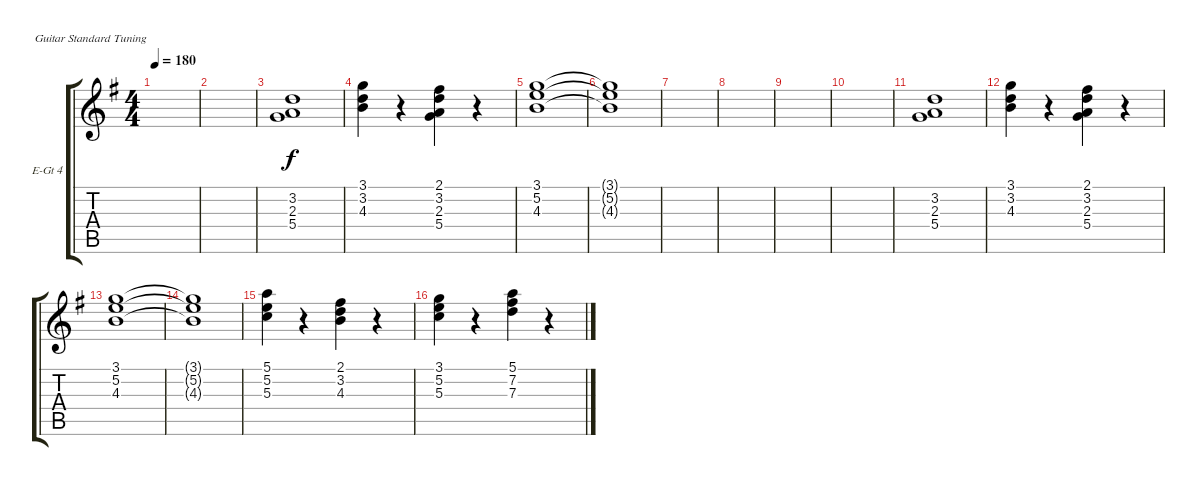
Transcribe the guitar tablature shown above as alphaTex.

\defaultSystemsLayout 4
\bracketExtendMode groupsimilarinstruments
\firstSystemTrackNameOrientation horizontal
\otherSystemsTrackNameOrientation horizontal
\track ("Electric Guitar 4" "E-Gt 4") {instrument electricguitarclean}
\staff {score tabs}
\tuning (E4 B3 G3 D3 A2 E2)
\ts (4 4)
\tempo 180
\clef g2
\ks g
|
|
(3.2 2.3 5.4).1 |
(3.1 3.2 4.3).4 r.4 (2.1 3.2 2.3 5.4).4 r.4 |
(3.1 5.2 4.3).1 |
(4.3{t} 5.2{t} 3.1{t}).1 |
|
|
|
|
(3.2 2.3 5.4).1 |
(4.3 3.2 3.1).4 r.4 (5.4 2.3 3.2 2.1).4 r.4 |
(3.1 5.2 4.3).1 |
(4.3{t} 5.2{t} 3.1{t}).1 |
(5.1 5.2 5.3).4 r.4 (4.3 3.2 2.1).4 r.4 |
(3.1 5.2 5.3).4 r.4 (7.3 7.2 5.1).4 r.4
